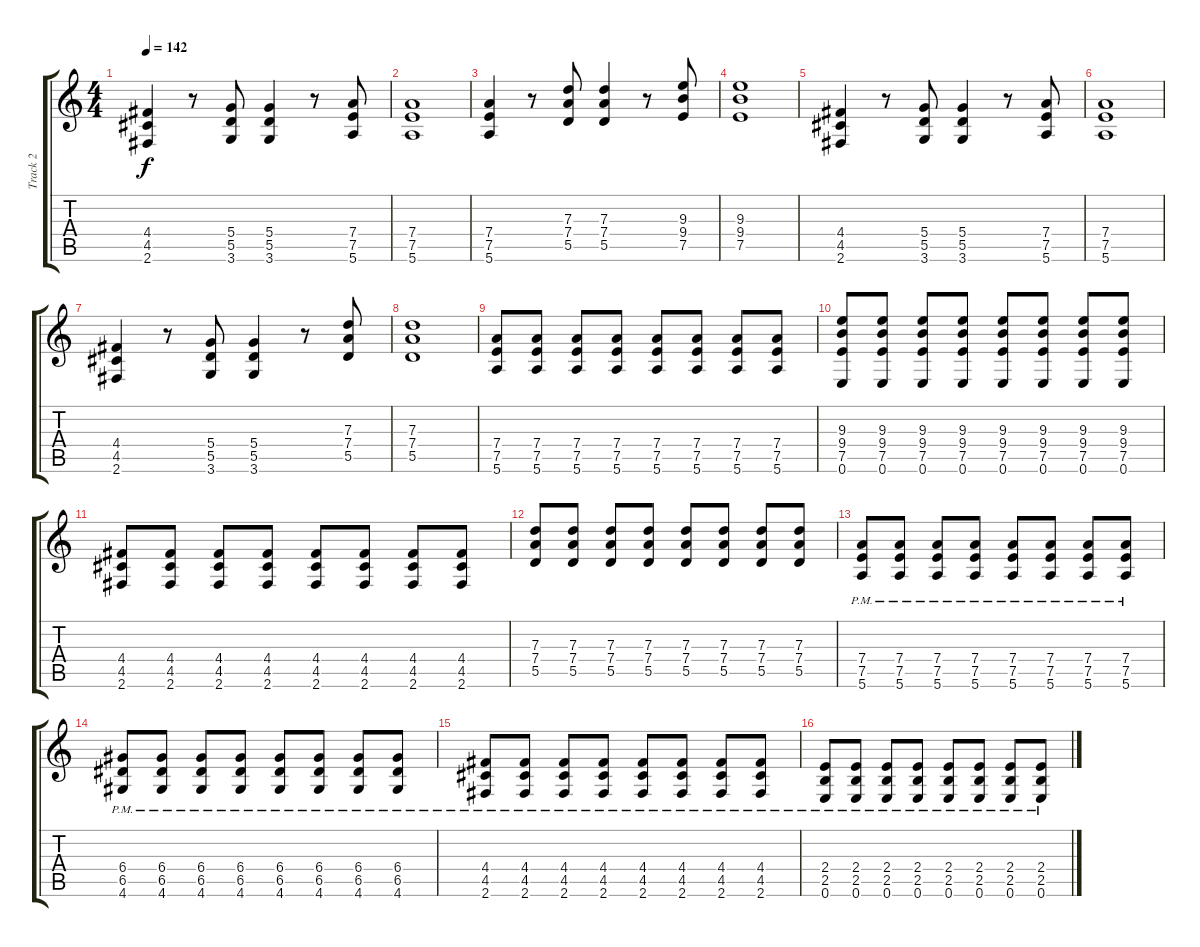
\track ("Track 2" "Track 2") {instrument distortionguitar}
\staff {score tabs}
\tuning (E4 B3 G3 D3 A2 E2) {hide}
\ts (4 4)
\tempo 142
\clef g2
\ks c
(4.4 4.5 2.6).4{dy f volume 10} r.8 (5.4 5.5 3.6).8 (5.4 5.5 3.6).4 r.8 (7.4 7.5 5.6).8 |
(7.4 7.5 5.6).1 |
(7.4 7.5 5.6).4 r.8 (7.3 7.4 5.5).8 (7.3 7.4 5.5).4 r.8 (9.3 9.4 7.5).8 |
(9.3 9.4 7.5).1 |
(4.4 4.5 2.6).4 r.8 (5.4 5.5 3.6).8 (5.4 5.5 3.6).4 r.8 (7.4 7.5 5.6).8 |
(7.4 7.5 5.6).1 |
(4.4 4.5 2.6).4{volume 13} r.8 (5.4 5.5 3.6).8 (5.4 5.5 3.6).4 r.8 (7.3 7.4 5.5).8 |
(7.3 7.4 5.5).1 |
(7.4 7.5 5.6).8 (7.4 7.5 5.6).8 (7.4 7.5 5.6).8 (7.4 7.5 5.6).8 (7.4 7.5 5.6).8 (7.4 7.5 5.6).8 (7.4 7.5 5.6).8 (7.4 7.5 5.6).8 |
(9.3 9.4 7.5 0.6).8 (9.3 9.4 7.5 0.6).8 (9.3 9.4 7.5 0.6).8 (9.3 9.4 7.5 0.6).8 (9.3 9.4 7.5 0.6).8 (9.3 9.4 7.5 0.6).8 (9.3 9.4 7.5 0.6).8 (9.3 9.4 7.5 0.6).8 |
(4.4 4.5 2.6).8 (4.4 4.5 2.6).8 (4.4 4.5 2.6).8 (4.4 4.5 2.6).8 (4.4 4.5 2.6).8 (4.4 4.5 2.6).8 (4.4 4.5 2.6).8 (4.4 4.5 2.6).8 |
(7.3 7.4 5.5).8 (7.3 7.4 5.5).8 (7.3 7.4 5.5).8 (7.3 7.4 5.5).8 (7.3 7.4 5.5).8 (7.3 7.4 5.5).8 (7.3 7.4 5.5).8 (7.3 7.4 5.5).8 |
(7.4{pm} 7.5{pm} 5.6{pm}).8 (7.4{pm} 7.5{pm} 5.6{pm}).8 (7.4{pm} 7.5{pm} 5.6{pm}).8 (7.4{pm} 7.5{pm} 5.6{pm}).8 (7.4{pm} 7.5{pm} 5.6{pm}).8 (7.4{pm} 7.5{pm} 5.6{pm}).8 (7.4{pm} 7.5{pm} 5.6{pm}).8 (7.4{pm} 7.5{pm} 5.6{pm}).8 |
(6.4{pm} 6.5{pm} 4.6{pm}).8 (6.4{pm} 6.5{pm} 4.6{pm}).8 (6.4{pm} 6.5{pm} 4.6{pm}).8 (6.4{pm} 6.5{pm} 4.6{pm}).8 (6.4{pm} 6.5{pm} 4.6{pm}).8 (6.4{pm} 6.5{pm} 4.6{pm}).8 (6.4{pm} 6.5{pm} 4.6{pm}).8 (6.4{pm} 6.5{pm} 4.6{pm}).8 |
(4.4{pm} 4.5{pm} 2.6{pm}).8 (4.4{pm} 4.5{pm} 2.6{pm}).8 (4.4{pm} 4.5{pm} 2.6{pm}).8 (4.4{pm} 4.5{pm} 2.6{pm}).8 (4.4{pm} 4.5{pm} 2.6{pm}).8 (4.4{pm} 4.5{pm} 2.6{pm}).8 (4.4{pm} 4.5{pm} 2.6{pm}).8 (4.4{pm} 4.5{pm} 2.6{pm}).8 |
(2.4{pm} 2.5{pm} 0.6{pm}).8 (2.4{pm} 2.5{pm} 0.6{pm}).8 (2.4{pm} 2.5{pm} 0.6{pm}).8 (2.4{pm} 2.5{pm} 0.6{pm}).8 (2.4{pm} 2.5{pm} 0.6{pm}).8 (2.4{pm} 2.5{pm} 0.6{pm}).8 (2.4{pm} 2.5{pm} 0.6{pm}).8 (2.4{pm} 2.5{pm} 0.6{pm}).8
